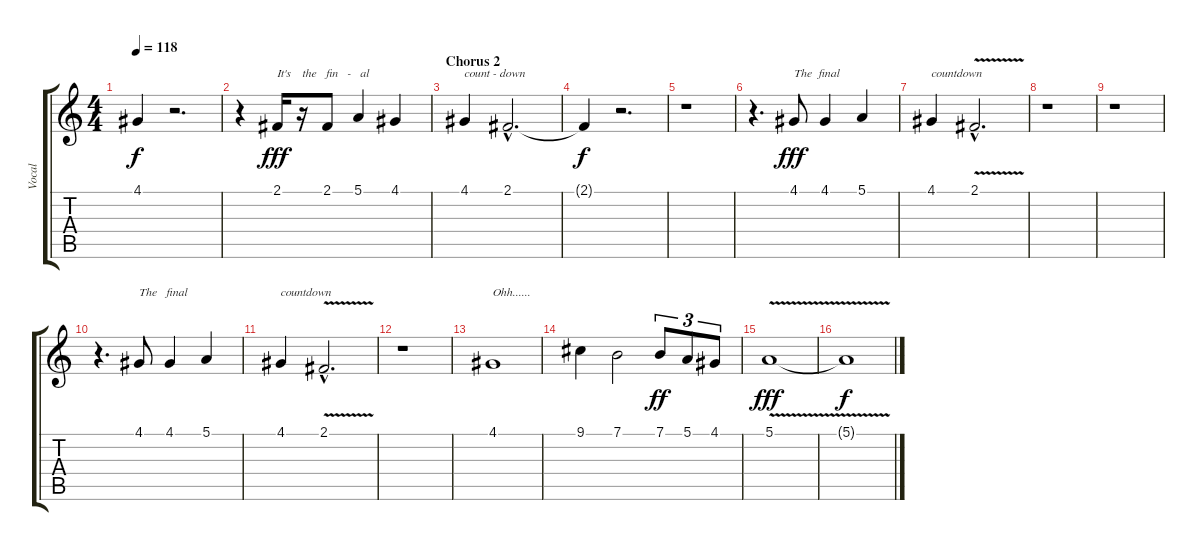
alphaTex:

\track ("Vocal" "Vocal") {instrument pad3polysynth}
\staff {score tabs}
\tuning (E4 B3 G3 D3 A2 E2) {hide}
\ts (4 4)
\tempo 118
\clef g2
\ks c
4.1{t}.4{dy f} r.2{d} |
r.4 2.1.16{txt "It's    the   fin   -   al      " dy fff} r.16 2.1.8 5.1.4 4.1.4 |
\section ("" "Chorus 2")
4.1.4{txt "count - down"} 2.1{hac}.2{d} |
2.1{t}.4{dy f} r.2{d} |
r.1 |
r.4{d} 4.1.8{txt "The  final" dy fff} 4.1.4 5.1.4 |
4.1.4{txt "countdown"} 2.1{v hac}.2{d} |
r.1 |
r.1 |
r.4{d} 4.1.8{txt "The   final"} 4.1.4 5.1.4 |
4.1.4{txt "countdown"} 2.1{v hac}.2{d} |
r.1 |
4.1.1{txt "Ohh......"} |
9.1.4 7.1.2 7.1.8{tu (3 2) dy ff} 5.1.8{tu (3 2)} 4.1.8{tu (3 2)} |
5.1{v}.1{dy fff volume 8} |
5.1{t}.1{dy f}
